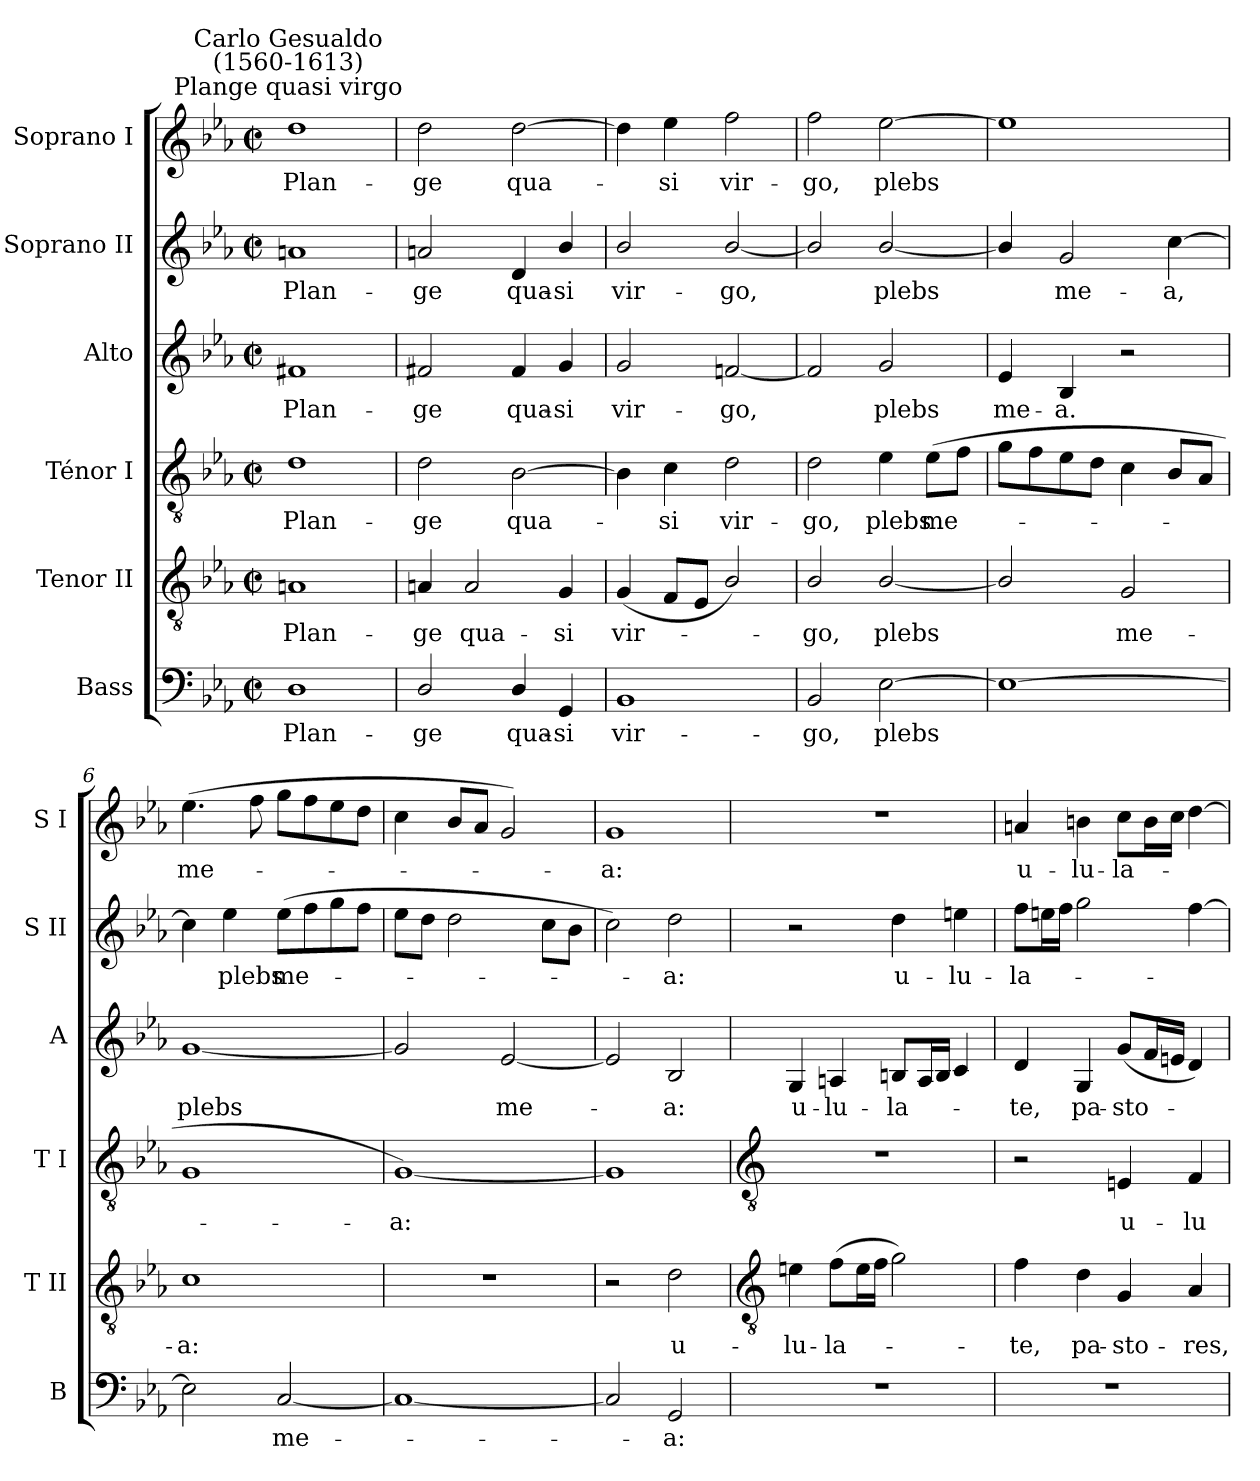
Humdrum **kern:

**kern	**text	**kern	**text	**kern	**text	**kern	**text	**kern	**text	**kern	**text
*part6	*part6	*part5	*part5	*part4	*part4	*part3	*part3	*part2	*part2	*part1	*part1
*staff6	*staff6	*staff5	*staff5	*staff4	*staff4	*staff3	*staff3	*staff2	*staff2	*staff1	*staff1
*I"Bass	*	*I"Tenor II	*	*I"Ténor I	*	*I"Alto	*	*I"Soprano II	*	*I"Soprano I	*
*I'B	*	*I'T II	*	*I'T I	*	*I'A	*	*I'S II	*	*I'S I	*
*clefF4	*	*clefGv2	*	*clefGv2	*	*clefG2	*	*clefG2	*	*clefG2	*
*k[b-e-a-]	*	*k[b-e-a-]	*	*k[b-e-a-]	*	*k[b-e-a-]	*	*k[b-e-a-]	*	*k[b-e-a-]	*
*E-:	*	*E-:	*	*E-:	*	*E-:	*	*E-:	*	*E-:	*
*M2/2	*	*M2/2	*	*M2/2	*	*M2/2	*	*M2/2	*	*M2/2	*
*met(c|)	*	*met(c|)	*	*met(c|)	*	*met(c|)	*	*met(c|)	*	*met(c|)	*
=1	=1	=1	=1	=1	=1	=1	=1	=1	=1	=1	=1
!	!	!	!	!	!	!	!	!	!	!LO:TX:a:cj:t=Plange quasi virgo	!
!	!	!	!	!	!	!	!	!	!	!LO:TX:a:cj:t=Carlo Gesualdo\n(1560-1613)	!
!	!LO:LY:b	!	!LO:LY:b	!	!LO:LY:b	!	!LO:LY:b	!	!LO:LY:b	!	!LO:LY:b
1D	Plan-	1An	Plan-	1d	Plan-	1f#X	Plan-	1an	Plan-	1dd	Plan-
=2	=2	=2	=2	=2	=2	=2	=2	=2	=2	=2	=2
!	!LO:LY:b	!	!LO:LY:b	!	!LO:LY:b	!	!LO:LY:b	!	!LO:LY:b	!	!LO:LY:b
2D/	-ge	4An	-ge	2d	-ge	2f#X	-ge	2an	-ge	2dd	-ge
!	!	!	!LO:LY:b	!	!	!	!	!	!	!	!
.	.	2A	qua-	.	.	.	.	.	.	.	.
!	!LO:LY:b	!	!	!	!LO:LY:b	!	!LO:LY:b	!	!LO:LY:b	!	!LO:LY:b
4D/	qua-	.	.	[2B-	qua-	4f#	qua-	4d	qua-	[2dd	qua-
!	!LO:LY:b	!	!LO:LY:b	!	!	!	!LO:LY:b	!	!LO:LY:b	!	!
4GG	-si	4G	-si	.	.	4g	-si	4b-/	-si	.	.
=3	=3	=3	=3	=3	=3	=3	=3	=3	=3	=3	=3
!	!LO:LY:b	!	!LO:LY:b	!	!	!	!LO:LY:b	!	!LO:LY:b	!	!
1BB-	vir-	(<4G	vir-	4B-]	.	2g	vir-	2b-/	vir-	4dd]	.
!	!	!	!	!	!LO:LY:b	!	!	!	!	!	!LO:LY:b
.	.	8FL	.	4c	si	.	.	.	.	4ee-	si
.	.	8E-J	.	.	.	.	.	.	.	.	.
!	!	!	!	!	!LO:LY:b	!	!LO:LY:b	!	!LO:LY:b	!	!LO:LY:b
.	.	2B-/)	.	2d	vir-	[2fn	-go,	[2b-/	-go,	2ff	vir-
=4	=4	=4	=4	=4	=4	=4	=4	=4	=4	=4	=4
!	!LO:LY:b	!	!LO:LY:b	!	!LO:LY:b	!	!	!	!	!	!LO:LY:b
2BB-	-go,	2B-/	go,	2d	-go,	2f]	.	2b-/]	.	2ff	-go,
!	!LO:LY:b	!	!LO:LY:b	!	!LO:LY:b	!	!LO:LY:b	!	!LO:LY:b	!	!LO:LY:b
[2E-	plebs	[2B-/	plebs	4e-	plebs	2g	plebs	[2b-/	plebs	[2ee-	plebs
!	!	!	!	!	!LO:LY:b	!	!	!	!	!	!
.	.	.	.	(>8e-L	me-	.	.	.	.	.	.
.	.	.	.	8fJ	.	.	.	.	.	.	.
=5	=5	=5	=5	=5	=5	=5	=5	=5	=5	=5	=5
!	!	!	!	!	!	!	!LO:LY:b	!	!	!	!
1E-_	.	2B-/]	.	8gL	.	4e-	me-	4b-/]	.	1ee-]	.
.	.	.	.	8f	.	.	.	.	.	.	.
!	!	!	!	!	!	!	!LO:LY:b	!	!LO:LY:b	!	!
.	.	.	.	8e-	.	4B-	-a.	2g	me-	.	.
.	.	.	.	8dJ	.	.	.	.	.	.	.
!	!	!	!LO:LY:b	!	!	!	!	!	!	!	!
.	.	2G	me-	4c	.	2r	.	.	.	.	.
!	!	!	!	!	!	!	!	!	!LO:LY:b	!	!
.	.	.	.	8B-L	.	.	.	[4cc	-a,	.	.
.	.	.	.	8A-J	.	.	.	.	.	.	.
=6	=6	=6	=6	=6	=6	=6	=6	=6	=6	=6	=6
!	!	!	!LO:LY:b	!	!	!	!LO:LY:b	!	!	!	!LO:LY:b
2E-]	.	1c	-a:	1G	.	[1g	plebs	4cc]	.	(<4.ee-	me-
!	!	!	!	!	!	!	!	!	!LO:LY:b	!	!
.	.	.	.	.	.	.	.	4ee-	plebs	.	.
.	.	.	.	.	.	.	.	.	.	8ff	.
!	!LO:LY:b	!	!	!	!	!	!	!	!LO:LY:b	!	!
[2C	me-	.	.	.	.	.	.	(>8ee-L	me-	8ggL	.
.	.	.	.	.	.	.	.	8ff	.	8ff	.
.	.	.	.	.	.	.	.	8gg	.	8ee-	.
.	.	.	.	.	.	.	.	8ffJ	.	8ddJ	.
=7	=7	=7	=7	=7	=7	=7	=7	=7	=7	=7	=7
!	!	!	!	!	!LO:LY:b	!	!	!	!	!	!
1C_	.	1r	.	[1G)	a:	2g]	.	8ee-L	.	4cc	.
.	.	.	.	.	.	.	.	8ddJ	.	.	.
.	.	.	.	.	.	.	.	2dd	.	8b-L	.
.	.	.	.	.	.	.	.	.	.	8a-J	.
!	!	!	!	!	!	!	!LO:LY:b	!	!	!	!
.	.	.	.	.	.	[2e-	me-	.	.	2g)	.
.	.	.	.	.	.	.	.	8ccL	.	.	.
.	.	.	.	.	.	.	.	8b-J	.	.	.
=8	=8	=8	=8	=8	=8	=8	=8	=8	=8	=8	=8
!	!	!	!	!	!	!	!	!	!	!	!LO:LY:b
2C]	.	2r	.	1G]	.	2e-]	.	2cc)	.	1g	a:
!	!LO:LY:b	!	!LO:LY:b	!	!	!	!LO:LY:b	!	!LO:LY:b	!	!
2GG	a:	2d	u-	.	.	2B-	a:	2dd	-a:	.	.
!!LO:LB:g=z
=9	=9	=9	=9	=9	=9	=9	=9	=9	=9	=9	=9
*	*	*clefGv2	*	*clefGv2	*	*	*	*	*	*	*
!	!	!	!LO:LY:b	!	!	!	!LO:LY:b	!	!	!	!
1r	.	4en	-lu-	1r	.	4G	u-	2r	.	1r	.
!	!	!	!LO:LY:b	!	!	!	!LO:LY:b	!	!	!	!
.	.	(>8fL	-la-	.	.	4An	-lu-	.	.	.	.
.	.	16eL	.	.	.	.	.	.	.	.	.
.	.	16fJJ	.	.	.	.	.	.	.	.	.
!	!	!	!	!	!	!	!LO:LY:b	!	!LO:LY:b	!	!
.	.	2g)	.	.	.	8BnL	-la-	4dd	u-	.	.
.	.	.	.	.	.	16AL	.	.	.	.	.
.	.	.	.	.	.	16BJJ	.	.	.	.	.
!	!	!	!	!	!	!	!	!	!LO:LY:b	!	!
.	.	.	.	.	.	4c	.	4een	-lu-	.	.
=10	=10	=10	=10	=10	=10	=10	=10	=10	=10	=10	=10
!	!	!	!LO:LY:b	!	!	!	!LO:LY:b	!	!LO:LY:b	!	!LO:LY:b
1r	.	4f	te,	2r	.	4d	te,	8ffL	-la-	4an	u-
.	.	.	.	.	.	.	.	16eenL	.	.	.
.	.	.	.	.	.	.	.	16ffJJ	.	.	.
!	!	!	!LO:LY:b	!	!	!	!LO:LY:b	!	!	!	!LO:LY:b
.	.	4d	pa-	.	.	4G	pa-	2gg	.	4bn	-lu-
!	!	!	!LO:LY:b	!	!LO:LY:b	!	!LO:LY:b	!	!	!	!LO:LY:b
.	.	4G	-sto-	4En	u-	(<8gL	-sto-	.	.	8ccL	-la-
.	.	.	.	.	.	16fL	.	.	.	16bL	.
.	.	.	.	.	.	16enJJ	.	.	.	16ccJJ	.
!	!	!	!LO:LY:b	!	!LO:LY:b	!	!	!	!	!	!
.	.	4A-	-res,	4F	-lu-	4d)	.	[4ff	.	[4dd	.
=	=	=	=	=	=	=	=	=	=	=	=
*-	*-	*-	*-	*-	*-	*-	*-	*-	*-	*-	*-
